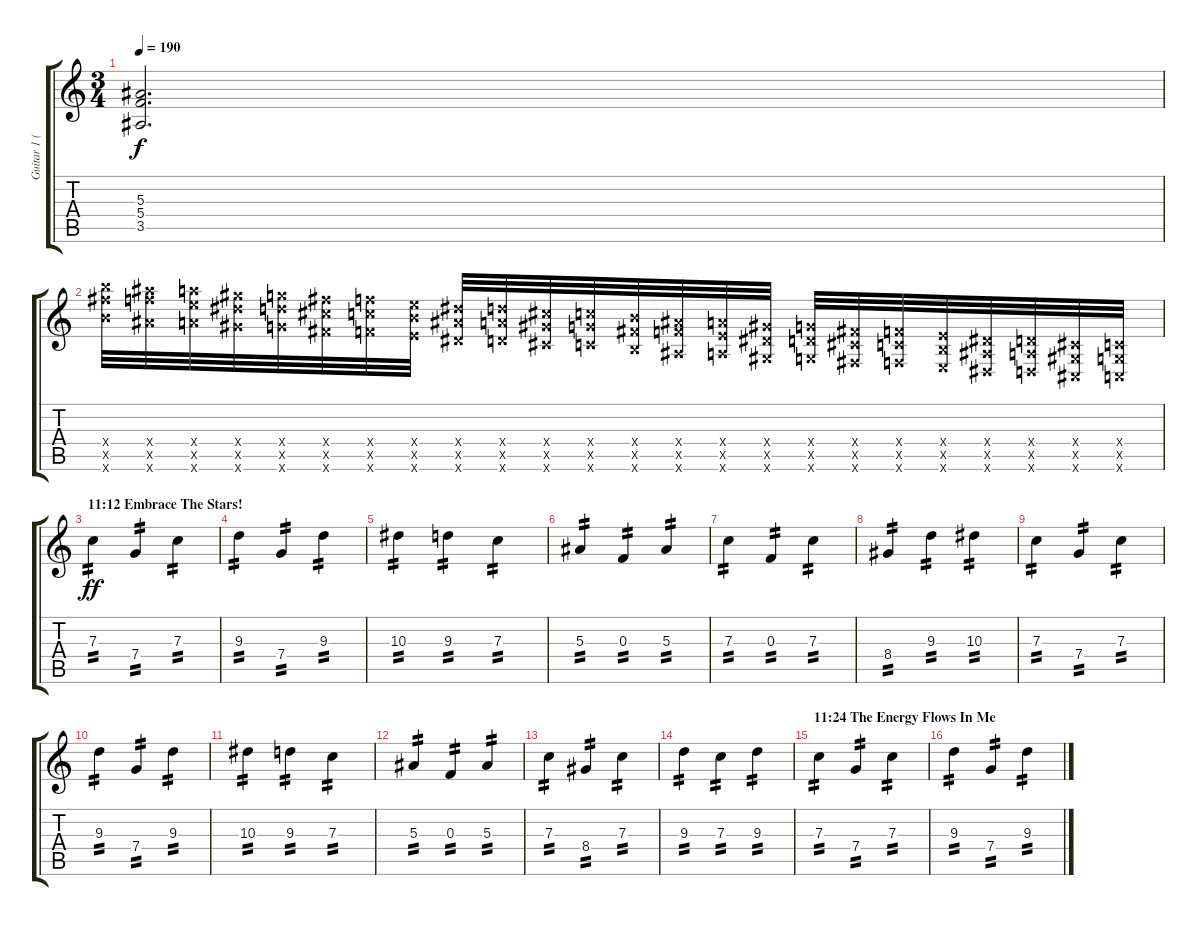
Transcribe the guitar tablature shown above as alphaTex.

\track ("Guitar 1 (Teemu)" "Guitar 1 (") {instrument distortionguitar}
\staff {score tabs}
\tuning (D4 A3 F3 C3 G2 C2) {hide}
\ts (3 4)
\tempo 190
\clef g2
\ks c
(5.3 5.4 3.5).2{d dy f} |
(23.4{x} 23.5{x} 23.6{x}).32 (22.4{x} 22.5{x} 22.6{x}).32 (21.4{x} 21.5{x} 21.6{x}).32 (20.4{x} 20.5{x} 20.6{x}).32 (19.4{x} 19.5{x} 19.6{x}).32 (18.4{x} 18.5{x} 18.6{x}).32 (17.4{x} 17.5{x} 17.6{x}).32 (16.4{x} 16.5{x} 16.6{x}).32 (15.4{x} 15.5{x} 15.6{x}).32 (14.4{x} 14.5{x} 14.6{x}).32 (13.4{x} 13.5{x} 13.6{x}).32 (12.4{x} 12.5{x} 12.6{x}).32 (11.4{x} 11.5{x} 11.6{x}).32 (10.4{x} 10.5{x} 10.6{x}).32 (9.4{x} 9.5{x} 9.6{x}).32 (8.4{x} 8.5{x} 8.6{x}).32 (7.4{x} 7.5{x} 7.6{x}).32 (6.4{x} 6.5{x} 6.6{x}).32 (5.4{x} 5.5{x} 5.6{x}).32 (4.4{x} 4.5{x} 4.6{x}).32 (3.4{x} 3.5{x} 3.6{x}).32 (2.4{x} 2.5{x} 2.6{x}).32 (1.4{x} 1.5{x} 1.6{x}).32 (0.4{x} 0.5{x} 0.6{x}).32 |
\section ("" "11:12 Embrace The Stars!")
7.3.4{tp 2 dy ff} 7.4.4{tp 2} 7.3.4{tp 2} |
9.3.4{tp 2} 7.4.4{tp 2} 9.3.4{tp 2} |
10.3.4{tp 2} 9.3.4{tp 2} 7.3.4{tp 2} |
5.3.4{tp 2} 0.3.4{tp 2} 5.3.4{tp 2} |
7.3.4{tp 2} 0.3.4{tp 2} 7.3.4{tp 2} |
8.4.4{tp 2} 9.3.4{tp 2} 10.3.4{tp 2} |
7.3.4{tp 2} 7.4.4{tp 2} 7.3.4{tp 2} |
9.3.4{tp 2} 7.4.4{tp 2} 9.3.4{tp 2} |
10.3.4{tp 2} 9.3.4{tp 2} 7.3.4{tp 2} |
5.3.4{tp 2} 0.3.4{tp 2} 5.3.4{tp 2} |
7.3.4{tp 2} 8.4.4{tp 2} 7.3.4{tp 2} |
9.3.4{tp 2} 7.3.4{tp 2} 9.3.4{tp 2} |
\section ("" "11:24 The Energy Flows In Me")
7.3.4{tp 2} 7.4.4{tp 2} 7.3.4{tp 2} |
9.3.4{tp 2} 7.4.4{tp 2} 9.3.4{tp 2}
